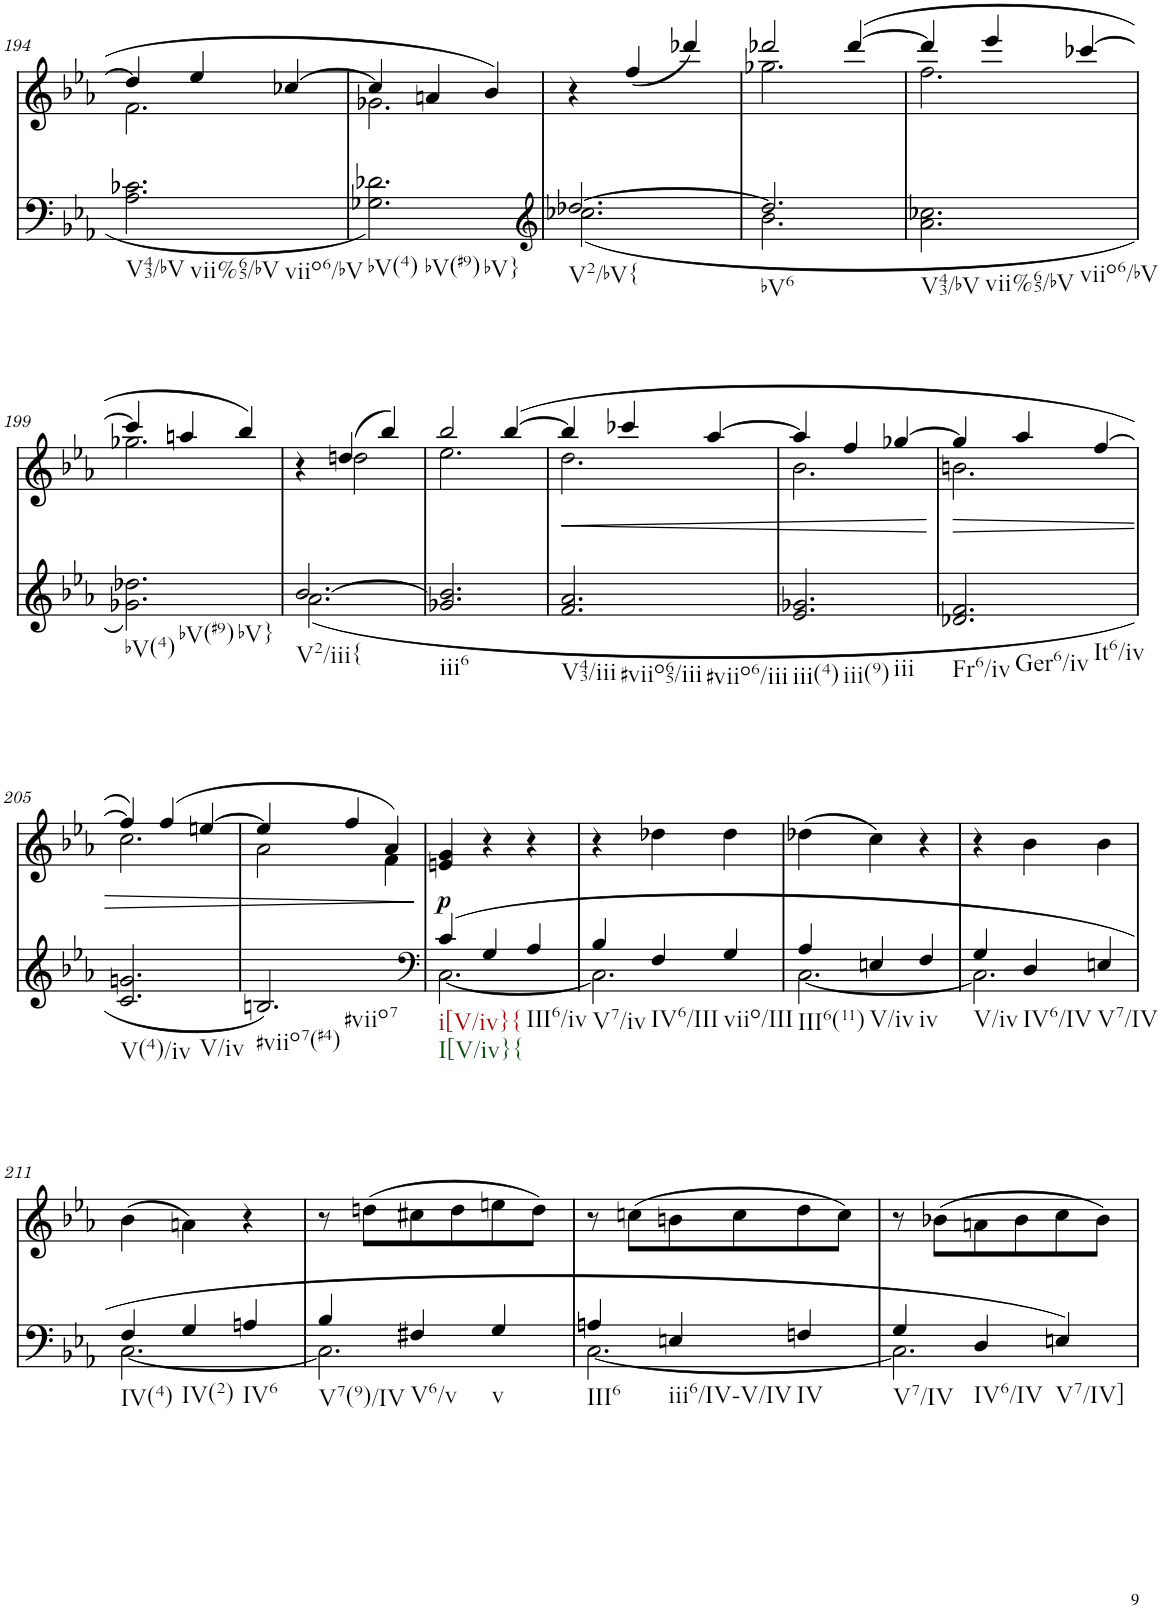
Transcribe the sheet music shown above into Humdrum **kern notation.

**kern	**kern	**dynam
*part2	*part1	*part1
*staff2	*staff1	*staff1
*I"piano	*I"piano	*
*I'Pno	*I'Pno	*
!!LO:PB:g=z
*clefF4	*clefG2	*
*k[b-e-a-]	*k[b-e-a-]	*
*c:	*c:	*
*M3/4	*M3/4	*
=194	=194	=194
*	*^	*
!LO:TX:b:t=V43/bV	!	!	!
!LO:TX:b:t=vii%65/bV	!	!	!
!LO:TX:b:t=viio6/bV	!	!	!
2.A-\ 2.c-X\	4dd-/]	2.f\	.
.	4ee-/	.	.
.	[4cc-X/	.	.
=195	=195	=195	=195
!LO:TX:b:t=bV(4)	!	!	!
!LO:TX:b:t=bV(#9)	!	!	!
!LO:TX:b:t=bV}	!	!	!
2.G-X\ 2.d-X\	4cc-/]	2.g-X\	.
.	4an/	.	.
.	4b-/	.	.
*	*v	*v	*
=196	=196	=196
*clefG2	*	*
*^	*	*
!LO:TX:b:t=V2/bV{	!	!	!
[2.dd-X/	(2.cc-X\	4r	.
.	.	(4ff/	.
.	.	4ddd-X/)	.
=197	=197	=197	=197
*	*	*^	*
!LO:TX:b:t=bV6	!	!	!	!
2.dd-/]	2.b-\	2ddd-X/	2.gg-X\	.
.	.	([4ddd-/	.	.
*v	*v	*	*	*
=198	=198	=198	=198
!LO:TX:b:t=V43/bV	!	!	!
!LO:TX:b:t=vii%65/bV	!	!	!
!LO:TX:b:t=viio6/bV	!	!	!
2.a-\ 2.cc-X\	4ddd-/]	2.ff\	.
.	4eee-/	.	.
.	[4ccc-X/	.	.
!!LO:LB:g=z	!!
=199	=199	=199	=199
!LO:TX:b:t=bV(4)	!	!	!
!LO:TX:b:t=bV(#9)	!	!	!
!LO:TX:b:t=bV}	!	!	!
2.g-X\ 2.dd-X\)	4ccc-/]	2.gg-X\	.
.	4aan/	.	.
.	4bb-/)	.	.
=200	=200	=200	=200
*^	*	*	*
!LO:TX:b:t=V2/iii{	!	!	!	!
[2.b-/	(2.a-\	4r	4ryy	.
.	.	(4ddn/	2ddn\	.
.	.	4bb-/)	.	.
*v	*v	*	*	*
=201	=201	=201	=201
!LO:TX:b:t=iii6	!	!	!
2.g-X/ 2.b-/]	2bb-/	2.ee-\	.
.	([4bb-/	.	.
=202	=202	=202	=202
!LO:TX:b:t=V43/iii	!	!	!
!LO:TX:b:t=#viio65/iii	!	!	!
!LO:TX:b:t=#viio6/iii	!	!	!
!	!	!	!LO:HP:b
2.f/ 2.a-/	4bb-/]	2.dd\	<
.	4ccc-X/	.	.
.	[4aa-/	.	.
=203	=203	=203	=203
!LO:TX:b:t=iii(4)	!	!	!
!LO:TX:b:t=iii(9)	!	!	!
!LO:TX:b:t=iii	!	!	!
2.e-/ 2.g-X/	4aa-/]	2.b-\	.
.	4ff/	.	.
.	[4gg-X/	.	.
*	*v	*v	*
.	.	[
=204	=204	=204
!LO:TX:b:t=Fr6/iv	!	!
!LO:TX:b:t=Ger6/iv	!	!
!LO:TX:b:t=It6/iv	!	!
!	!	!LO:HP:b
*	*^	*
2.d-X/ 2.f/	4gg-/]	2.bn\	>
.	4aa-/	.	.
.	[4ff/	.	.
!!LO:LB:g=z	!!
=205	=205	=205	=205
!LO:TX:b:t=V(4)/iv	!	!	!
!LO:TX:b:t=V/iv	!	!	!
2.c/ 2.gn/	4ff/])	2.cc\	.
.	(4ff/	.	.
.	[4een/	.	.
=206	=206	=206	=206
!LO:TX:b:t=#viio7(#4)	!	!	!
!LO:TX:b:t=#viio7	!	!	!
2.Bn/)	4ee/]	2a-\	.
.	4ff/	.	.
.	4a-/)	4f\	.
*	*v	*v	*
.	.	]
=207	=207	=207
*clefF4	*	*
*^	*	*
!LO:TX:b:t=i[V/iv}{	!	!	!
!LO:TX:b:t=I[V/iv}{	!	!	!
!	!	!	!LO:DY:b
(4c/	[2.C\	4en/ 4g/	p
4G/	.	4r	.
!LO:TX:b:t=III6/iv	!	!	!
4A-/	.	4r	.
=208	=208	=208	=208
!LO:TX:b:t=V7/iv	!	!	!
4B-/	2.C\]	4r	.
!LO:TX:b:t=IV6/III	!	!	!
4F/	.	4dd-X\	.
!LO:TX:b:t=viio/III	!	!	!
4G/	.	4dd-\	.
=209	=209	=209	=209
!LO:TX:b:t=III6(11)	!	!	!
4A-/	[2.C\	(4dd-X\	.
!LO:TX:b:t=V/iv	!	!	!
4En/	.	4cc\)	.
!LO:TX:b:t=iv	!	!	!
4F/	.	4r	.
=210	=210	=210	=210
!LO:TX:b:t=V/iv	!	!	!
4G/	2.C\]	4r	.
!LO:TX:b:t=IV6/IV	!	!	!
4D/	.	4b-\	.
!LO:TX:b:t=V7/IV	!	!	!
4En/	.	4b-\	.
!!LO:LB:g=z
=211	=211	=211	=211
!LO:TX:b:t=IV(4)	!	!	!
4F/	[2.C\	(4b-\	.
!LO:TX:b:t=IV(2)	!	!	!
4G/	.	4an\)	.
!LO:TX:b:t=IV6	!	!	!
4An/	.	4r	.
=212	=212	=212	=212
!LO:TX:b:t=V7(9)/IV	!	!	!
4B-/	2.C\]	8r	.
.	.	(8ddn\L	.
!LO:TX:b:t=V6/v	!	!	!
4F#X/	.	8cc#X\	.
.	.	8dd\	.
!LO:TX:b:t=v	!	!	!
4G/	.	8een\	.
.	.	8dd\J)	.
=213	=213	=213	=213
!LO:TX:b:t=III6	!	!	!
4An/	[2.C\	8r	.
.	.	(8ccn\L	.
!LO:TX:b:t=iii6/IV-V/IV	!	!	!
4En/	.	8bn\	.
.	.	8cc\	.
!LO:TX:b:t=IV	!	!	!
4Fn/	.	8dd\	.
.	.	8cc\J)	.
=214	=214	=214	=214
!LO:TX:b:t=V7/IV	!	!	!
4G/	2.C\]	8r	.
.	.	(8b-X\L	.
!LO:TX:b:t=IV6/IV	!	!	!
4D/	.	8an\	.
.	.	8b-\	.
!LO:TX:b:t=V7/IV]	!	!	!
4En/)	.	8cc\	.
.	.	8b-\J)	.
*v	*v	*	*
=	=	=
*-	*-	*-
